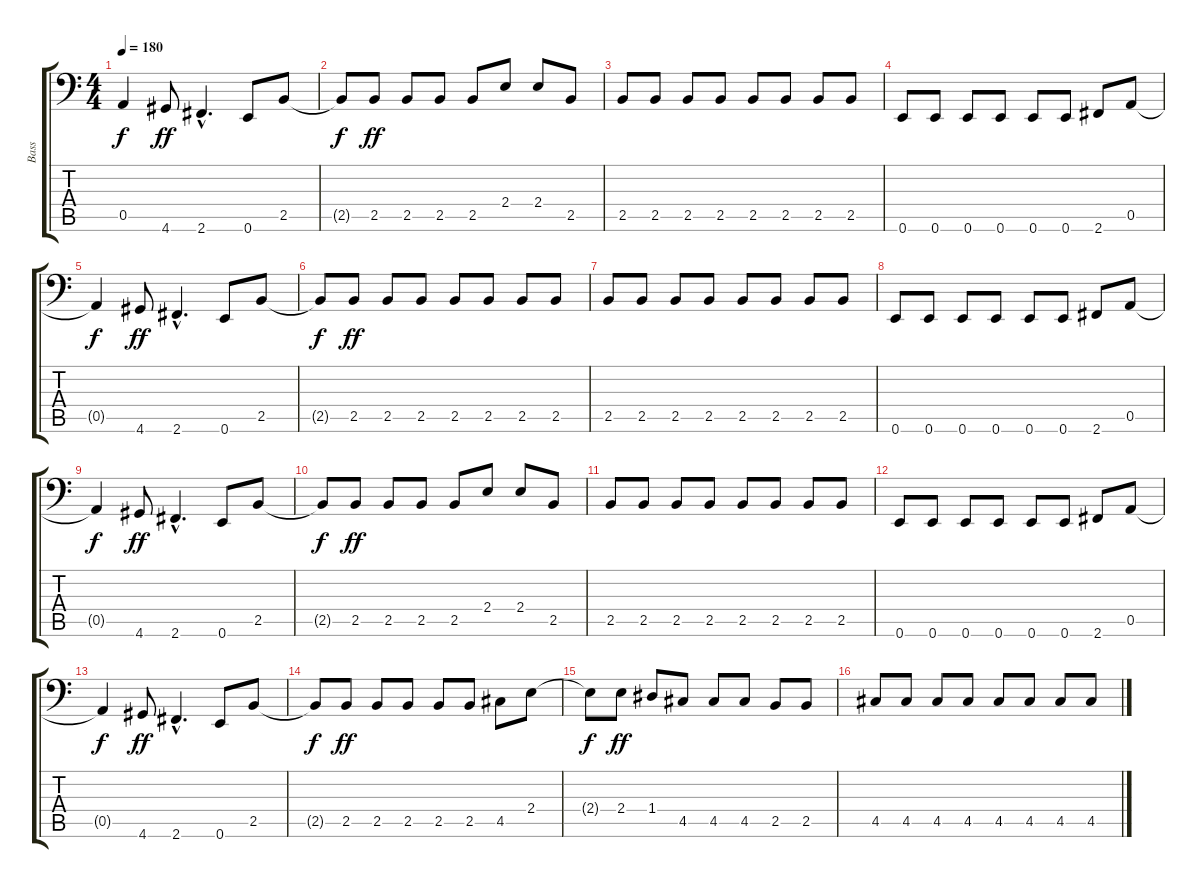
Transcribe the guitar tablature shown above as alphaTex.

\track ("Bass" "Bass") {instrument electricbassfinger}
\staff {score tabs}
\tuning (E3 B2 G2 D2 A1 E1) {hide}
\ts (4 4)
\tempo 180
\clef f4
\ks c
0.5{t}.4{dy f} 4.6.8{dy ff} 2.6{hac}.4{d} 0.6.8 2.5.8 |
2.5{t}.8{dy f} 2.5.8{dy ff} 2.5.8 2.5.8 2.5.8 2.4.8 2.4.8 2.5.8 |
2.5.8 2.5.8 2.5.8 2.5.8 2.5.8 2.5.8 2.5.8 2.5.8 |
0.6.8 0.6.8 0.6.8 0.6.8 0.6.8 0.6.8 2.6.8 0.5.8 |
0.5{t}.4{dy f} 4.6.8{dy ff} 2.6{hac}.4{d} 0.6.8 2.5.8 |
2.5{t}.8{dy f} 2.5.8{dy ff} 2.5.8 2.5.8 2.5.8 2.5.8 2.5.8 2.5.8 |
2.5.8 2.5.8 2.5.8 2.5.8 2.5.8 2.5.8 2.5.8 2.5.8 |
0.6.8 0.6.8 0.6.8 0.6.8 0.6.8 0.6.8 2.6.8 0.5.8 |
0.5{t}.4{dy f} 4.6.8{dy ff} 2.6{hac}.4{d} 0.6.8 2.5.8 |
2.5{t}.8{dy f} 2.5.8{dy ff} 2.5.8 2.5.8 2.5.8 2.4.8 2.4.8 2.5.8 |
2.5.8 2.5.8 2.5.8 2.5.8 2.5.8 2.5.8 2.5.8 2.5.8 |
0.6.8 0.6.8 0.6.8 0.6.8 0.6.8 0.6.8 2.6.8 0.5.8 |
0.5{t}.4{dy f} 4.6.8{dy ff} 2.6{hac}.4{d} 0.6.8 2.5.8 |
2.5{t}.8{dy f} 2.5.8{dy ff} 2.5.8 2.5.8 2.5.8 2.5.8 4.5.8 2.4.8 |
2.4{t}.8{dy f} 2.4.8{dy ff} 1.4.8 4.5.8 4.5.8 4.5.8 2.5.8 2.5.8 |
4.5.8 4.5.8 4.5.8 4.5.8 4.5.8 4.5.8 4.5.8 4.5.8
